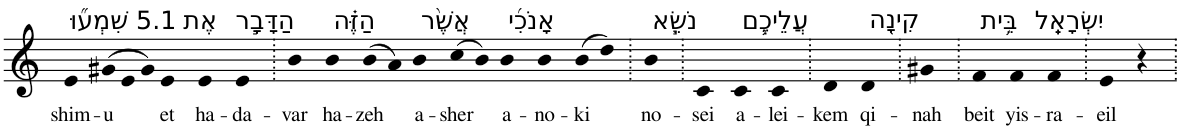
**kern	**text
*part1	*part1
*staff1	*staff1
*I"Piano	*
*I'Pno	*
*clefG2	*
*k[]	*
=1	=1
!LO:TX:a:t=5.1 שִׁמְע֞וּ	!
!	!LO:LY:b
4e	shim-
!	!LO:LY:b
(>12g#X	-u
12e	.
12g#)	.
!LO:TX:a:t=אֶת	!
!	!LO:LY:b
4e	et
!LO:TX:a:t=הַדָּבָ֣ר	!
!	!LO:LY:b
4e	ha-
!	!LO:LY:b
4e	-da-
=2.	=2.
!	!LO:LY:b
4b	-var
!LO:TX:a:t=הַזֶּ֗ה	!
!	!LO:LY:b
4b	ha-
!	!LO:LY:b
(>8b	-zeh
8a)	.
!LO:TX:a:t=אֲשֶׁ֨ר	!
!	!LO:LY:b
4b	a-
!	!LO:LY:b
(>8cc	-sher
8b)	.
!LO:TX:a:t=אָנֹכִ֜י	!
!	!LO:LY:b
4b	a-
!	!LO:LY:b
4b	-no-
!	!LO:LY:b
(>8b	-ki
8dd)	.
=3.	=3.
!LO:TX:a:t=נֹשֵׂ֧א	!
!	!LO:LY:b
4b	no-
=4.	=4.
!	!LO:LY:b
4c	-sei
!LO:TX:a:t=עֲלֵיכֶ֛ם	!
!	!LO:LY:b
4c	a-
!	!LO:LY:b
4c	-lei-
=5.	=5.
!	!LO:LY:b
4d	-kem
!LO:TX:a:t=קִינָ֖ה	!
!	!LO:LY:b
4d	qi-
=6.	=6.
!	!LO:LY:b
4g#X	-nah
=7.	=7.
!LO:TX:a:t=בֵּ֥ית	!
!	!LO:LY:b
4f	beit
!LO:TX:a:t=יִשְׂרָאֵֽל	!
!	!LO:LY:b
4f	yis-
!	!LO:LY:b
4f	-ra-
=8.	=8.
!	!LO:LY:b
4e	-eil
4r	.
=.	=.
*-	*-
